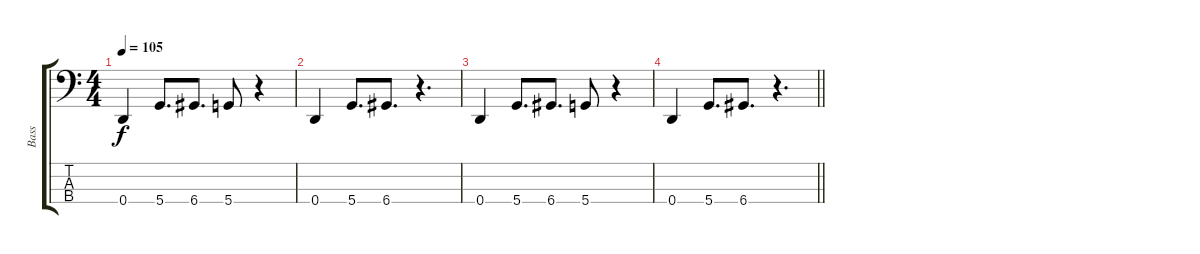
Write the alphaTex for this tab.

\track ("Bass" "Bass") {instrument electricbasspick}
\staff {score tabs}
\tuning (G2 D2 A1 D1) {hide}
\ts (4 4)
\tempo 105
\clef f4
\ks c
0.4.4{dy f} 5.4.8{d} 6.4.8{d} 5.4.8 r.4 |
0.4.4 5.4.8{d} 6.4.8{d} r.4{d} |
0.4.4 5.4.8{d} 6.4.8{d} 5.4.8 r.4 |
\barLineRight lightlight
0.4.4 5.4.8{d} 6.4.8{d} r.4{d}
